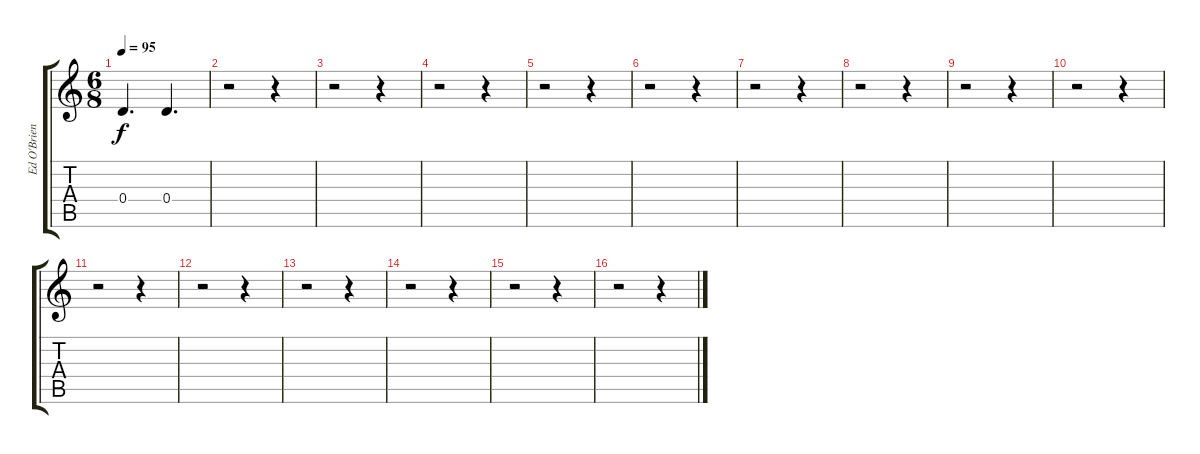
\track ("Ed O'Brien (Guitar 2)" "Ed O'Brien") {instrument distortionguitar}
\staff {score tabs}
\tuning (E4 B3 G3 D3 A2 E2) {hide}
\ts (6 8)
\tempo 95
\clef g2
\ks c
0.4{t}.4{d dy f} 0.4.4{d} |
r.2 r.4 |
r.2 r.4 |
r.2 r.4 |
r.2 r.4 |
r.2 r.4 |
r.2 r.4 |
r.2 r.4 |
r.2 r.4 |
r.2 r.4 |
r.2 r.4 |
r.2 r.4 |
r.2 r.4 |
r.2 r.4 |
r.2 r.4 |
r.2 r.4
